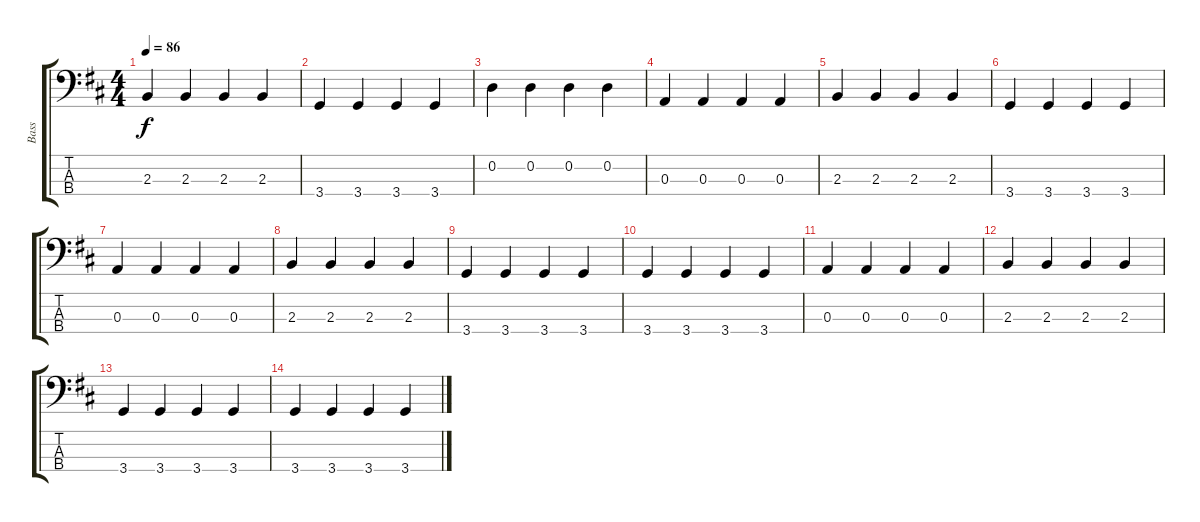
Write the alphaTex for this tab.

\track ("Bass" "Bass") {instrument electricbassfinger}
\staff {score tabs}
\tuning (G2 D2 A1 E1) {hide}
\ts (4 4)
\tempo 86
\clef f4
\ks d
2.3.4{dy f} 2.3.4 2.3.4 2.3.4 |
3.4.4 3.4.4 3.4.4 3.4.4 |
0.2.4 0.2.4 0.2.4 0.2.4 |
0.3.4 0.3.4 0.3.4 0.3.4 |
2.3.4 2.3.4 2.3.4 2.3.4 |
3.4.4 3.4.4 3.4.4 3.4.4 |
0.3.4 0.3.4 0.3.4 0.3.4 |
2.3.4 2.3.4 2.3.4 2.3.4 |
3.4.4 3.4.4 3.4.4 3.4.4 |
3.4.4 3.4.4 3.4.4 3.4.4 |
0.3.4 0.3.4 0.3.4 0.3.4 |
2.3.4 2.3.4 2.3.4 2.3.4 |
3.4.4 3.4.4 3.4.4 3.4.4 |
3.4.4 3.4.4 3.4.4 3.4.4
